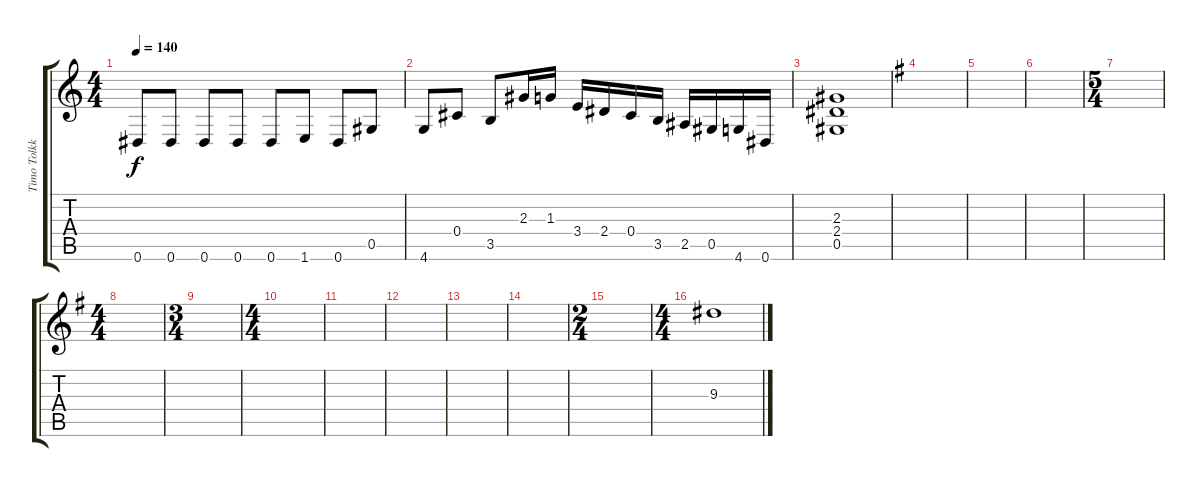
\track ("Timo Tolkki II" "Timo Tolkk") {instrument distortionguitar}
\staff {score tabs}
\tuning (Eb4 Bb3 Gb3 Db3 Ab2 Eb2) {hide}
\ts (4 4)
\tempo 140
\clef g2
\ks c
0.6.8{dy f} 0.6.8 0.6.8 0.6.8 0.6.8 1.6.8 0.6.8 0.5.8 |
4.6.8 0.4.8 3.5.8 2.3.16 1.3.16 3.4.16 2.4.16 0.4.16 3.5.16 2.5.16 0.5.16 4.6.16 0.6.16 |
(2.3 2.4 0.5).1 |
\ks g
|
|
|
\ts (5 4)
|
\ts (4 4)
|
\ts (3 4)
|
\ts (4 4)
|
|
|
|
|
\ts (2 4)
|
\ts (4 4)
9.3.1
